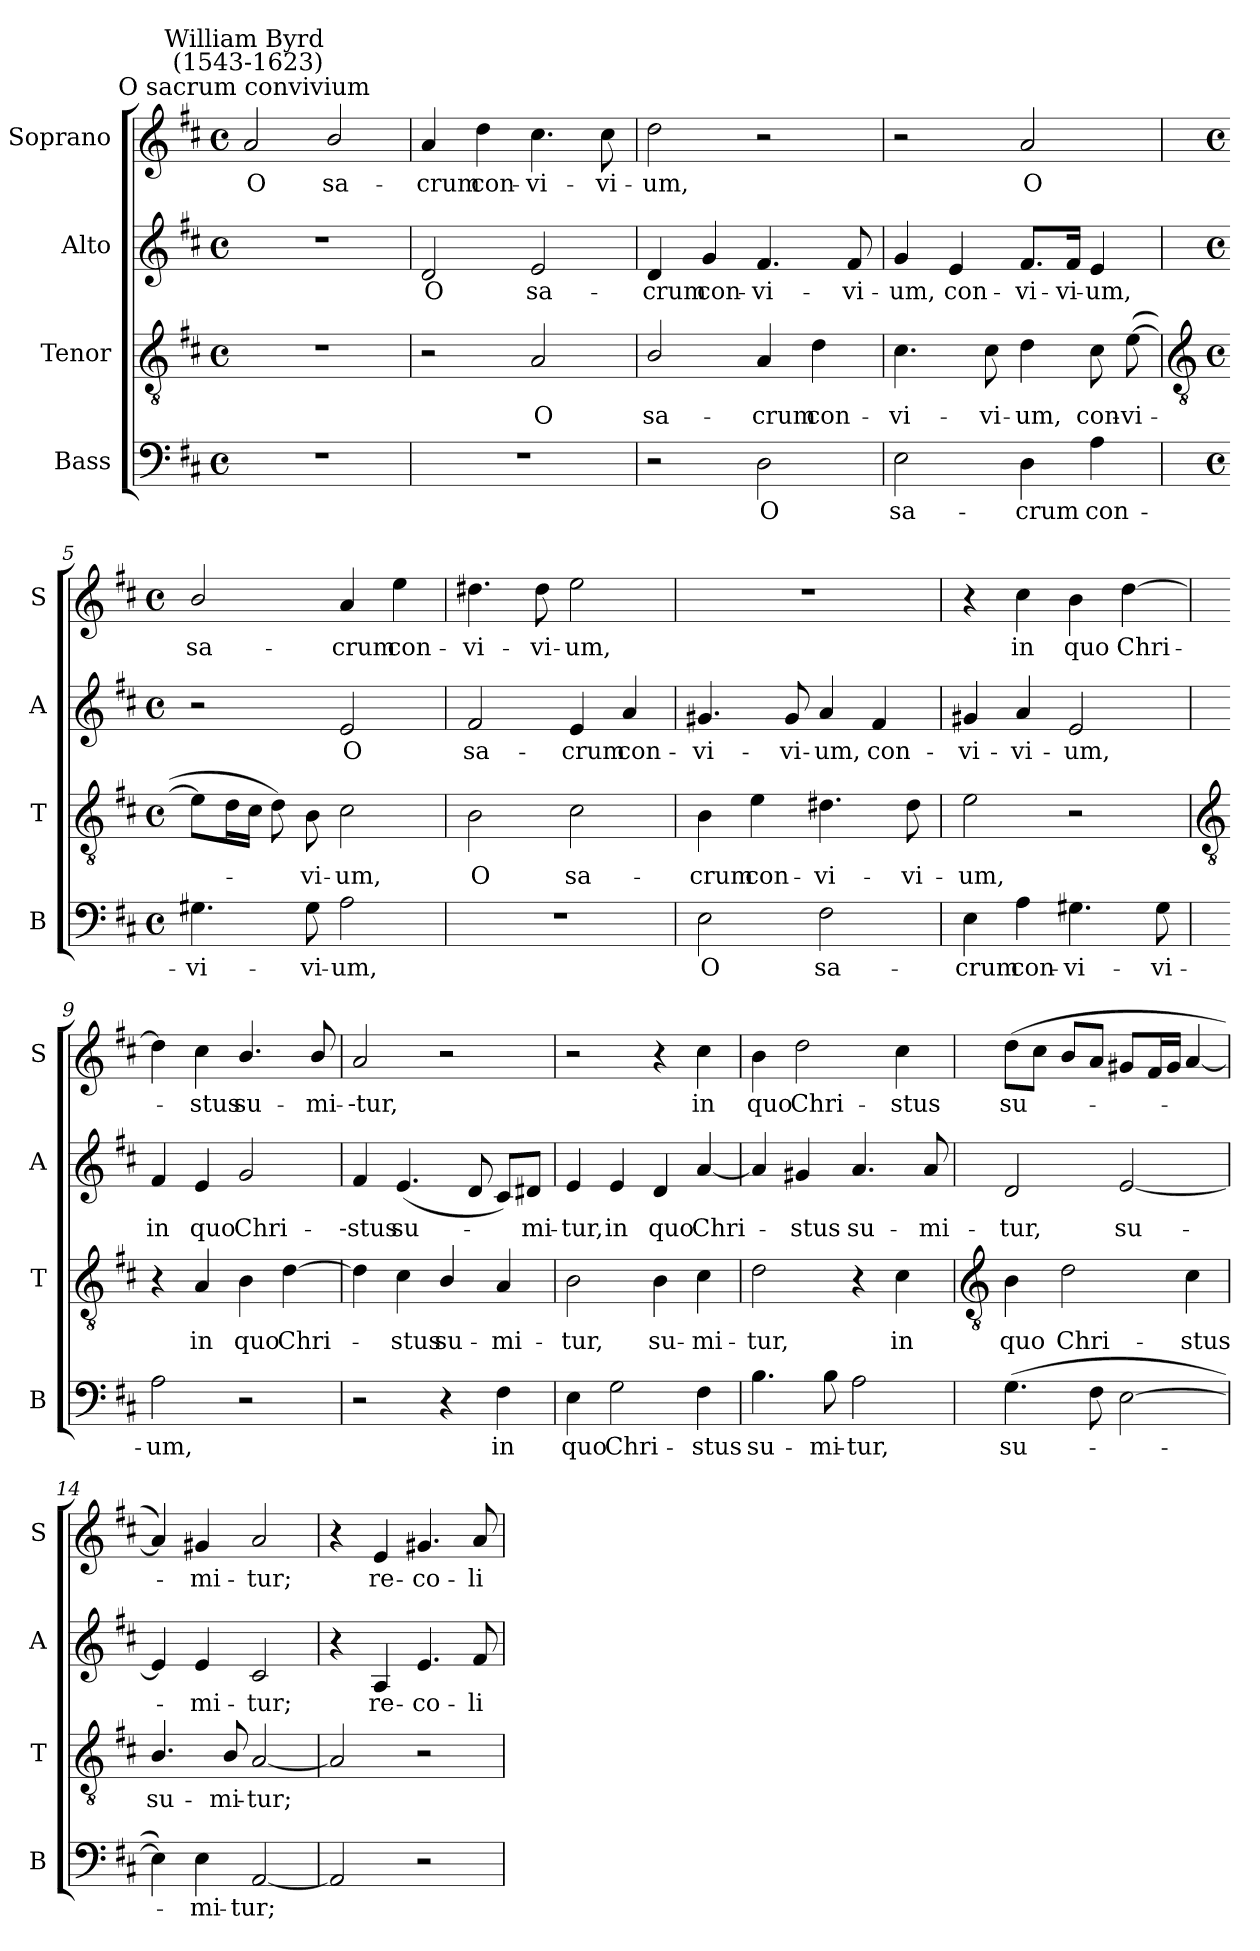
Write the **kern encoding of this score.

**kern	**text	**kern	**text	**kern	**text	**kern	**text
*part4	*part4	*part3	*part3	*part2	*part2	*part1	*part1
*staff4	*staff4	*staff3	*staff3	*staff2	*staff2	*staff1	*staff1
*I"Bass	*	*I"Tenor	*	*I"Alto	*	*I"Soprano	*
*I'B	*	*I'T	*	*I'A	*	*I'S	*
*clefF4	*	*clefGv2	*	*clefG2	*	*clefG2	*
*k[f#c#]	*	*k[f#c#]	*	*k[f#c#]	*	*k[f#c#]	*
*D:	*	*D:	*	*D:	*	*D:	*
*M4/4	*	*M4/4	*	*M4/4	*	*M4/4	*
*met(c)	*	*met(c)	*	*met(c)	*	*met(c)	*
=1	=1	=1	=1	=1	=1	=1	=1
!	!	!	!	!	!	!LO:TX:a:cj:t=O sacrum convivium	!
!	!	!	!	!	!	!LO:TX:a:cj:t=William Byrd\n (1543-1623)	!
!	!	!	!	!	!	!	!LO:LY:b
1r	.	1r	.	1r	.	2a	O
!	!	!	!	!	!	!	!LO:LY:b
.	.	.	.	.	.	2b/	sa-
=2	=2	=2	=2	=2	=2	=2	=2
!	!	!	!	!	!LO:LY:b	!	!LO:LY:b
1r	.	2r	.	2d	O	4a	-crum
!	!	!	!	!	!	!	!LO:LY:b
.	.	.	.	.	.	4dd	con-
!	!	!	!LO:LY:b	!	!LO:LY:b	!	!LO:LY:b
.	.	2A	O	2e	sa-	4.cc#	-vi-
!	!	!	!	!	!	!	!LO:LY:b
.	.	.	.	.	.	8cc#	-vi-
=3	=3	=3	=3	=3	=3	=3	=3
!	!	!	!LO:LY:b	!	!LO:LY:b	!	!LO:LY:b
2r	.	2B/	sa-	4d	-crum	2dd	-um,
!	!	!	!	!	!LO:LY:b	!	!
.	.	.	.	4g	con-	.	.
!	!LO:LY:b	!	!LO:LY:b	!	!LO:LY:b	!	!
2D	O	4A	-crum	4.f#	-vi-	2r	.
!	!	!	!LO:LY:b	!	!	!	!
.	.	4d	con-	.	.	.	.
!	!	!	!	!	!LO:LY:b	!	!
.	.	.	.	8f#	-vi-	.	.
=4	=4	=4	=4	=4	=4	=4	=4
!	!LO:LY:b	!	!LO:LY:b	!	!LO:LY:b	!	!
2E	sa-	4.c#	-vi-	4g	-um,	2r	.
!	!	!	!	!	!LO:LY:b	!	!
.	.	.	.	4e	con-	.	.
!	!	!	!LO:LY:b	!	!	!	!
.	.	8c#	-vi-	.	.	.	.
!	!LO:LY:b	!	!LO:LY:b	!	!LO:LY:b	!	!LO:LY:b
4D	-crum	4d	-um,	8.f#/L	-vi-	2a	O
!	!	!	!	!	!LO:LY:b	!	!
.	.	.	.	16f#/Jk	-vi-	.	.
!	!LO:LY:b	!	!LO:LY:b	!	!LO:LY:b	!	!
4A	con-	8c#	con-	4e	-um,	.	.
!	!	!	!LO:LY:b	!	!	!	!
.	.	(>[8e	-vi-	.	.	.	.
!!LO:LB:g=z
=5	=5	=5	=5	=5	=5	=5	=5
*	*	*clefGv2	*	*	*	*	*
*M4/4	*	*M4/4	*	*M4/4	*	*M4/4	*
*met(c)	*	*met(c)	*	*met(c)	*	*met(c)	*
!	!LO:LY:b	!	!	!	!	!	!LO:LY:b
4.G#X	-vi-	8eL]	.	2r	.	2b/	sa-
.	.	16dL	.	.	.	.	.
.	.	16c#JJ	.	.	.	.	.
.	.	8d)	.	.	.	.	.
!	!LO:LY:b	!	!LO:LY:b	!	!	!	!
8G#	-vi-	8B	vi-	.	.	.	.
!	!LO:LY:b	!	!LO:LY:b	!	!LO:LY:b	!	!LO:LY:b
2A	-um,	2c#	-um,	2e	O	4a	-crum
!	!	!	!	!	!	!	!LO:LY:b
.	.	.	.	.	.	4ee	con-
=6	=6	=6	=6	=6	=6	=6	=6
!	!	!	!LO:LY:b	!	!LO:LY:b	!	!LO:LY:b
1r	.	2B	O	2f#	sa-	4.dd#X	-vi-
!	!	!	!	!	!	!	!LO:LY:b
.	.	.	.	.	.	8dd#	-vi-
!	!	!	!LO:LY:b	!	!LO:LY:b	!	!LO:LY:b
.	.	2c#	sa-	4e	-crum	2ee	-um,
!	!	!	!	!	!LO:LY:b	!	!
.	.	.	.	4a	con-	.	.
=7	=7	=7	=7	=7	=7	=7	=7
!	!LO:LY:b	!	!LO:LY:b	!	!LO:LY:b	!	!
2E	O	4B	-crum	4.g#X	-vi-	1r	.
!	!	!	!LO:LY:b	!	!	!	!
.	.	4e	con-	.	.	.	.
!	!	!	!	!	!LO:LY:b	!	!
.	.	.	.	8g#	-vi-	.	.
!	!LO:LY:b	!	!LO:LY:b	!	!LO:LY:b	!	!
2F#	sa-	4.d#X	-vi-	4a	-um,	.	.
!	!	!	!	!	!LO:LY:b	!	!
.	.	.	.	4f#	con-	.	.
!	!	!	!LO:LY:b	!	!	!	!
.	.	8d#	-vi-	.	.	.	.
=8	=8	=8	=8	=8	=8	=8	=8
!	!LO:LY:b	!	!LO:LY:b	!	!LO:LY:b	!	!
4E	-crum	2e	-um,	4g#X	-vi-	4r	.
!	!LO:LY:b	!	!	!	!LO:LY:b	!	!LO:LY:b
4A	con-	.	.	4a	-vi-	4cc#	in
!	!LO:LY:b	!	!	!	!LO:LY:b	!	!LO:LY:b
4.G#X	-vi-	2r	.	2e	-um,	4b	quo
!	!	!	!	!	!	!	!LO:LY:b
.	.	.	.	.	.	[4dd	Chri-
!	!LO:LY:b	!	!	!	!	!	!
8G#	-vi-	.	.	.	.	.	.
!!LO:LB:g=z
=9	=9	=9	=9	=9	=9	=9	=9
*	*	*clefGv2	*	*	*	*	*
!	!LO:LY:b	!	!	!	!LO:LY:b	!	!
2A	-um,	4r	.	4f#	in	4dd]	.
!	!	!	!LO:LY:b	!	!LO:LY:b	!	!LO:LY:b
.	.	4A	in	4e	quo	4cc#	stus
!	!	!	!LO:LY:b	!	!LO:LY:b	!	!LO:LY:b
2r	.	4B	quo	2g	Chri-	4.b/	su-
!	!	!	!LO:LY:b	!	!	!	!
.	.	[4d	Chri-	.	.	.	.
!	!	!	!	!	!	!	!LO:LY:b
.	.	.	.	.	.	8b/	-mi-
=10	=10	=10	=10	=10	=10	=10	=10
!	!	!	!	!	!LO:LY:b	!	!LO:LY:b
2r	.	4d]	.	4f#	--stus	2a	--tur,
!	!	!	!LO:LY:b	!	!LO:LY:b	!	!
.	.	4c#	stus	(<4.e	su-	.	.
!	!	!	!LO:LY:b	!	!	!	!
4r	.	4B/	su-	.	.	2r	.
.	.	.	.	8d	.	.	.
!	!LO:LY:b	!	!LO:LY:b	!	!	!	!
4F#	in	4A	-mi-	8c#/L)	.	.	.
!	!	!	!	!	!LO:LY:b	!	!
.	.	.	.	8d#X/J	mi-	.	.
=11	=11	=11	=11	=11	=11	=11	=11
!	!LO:LY:b	!	!LO:LY:b	!	!LO:LY:b	!	!
4E	quo	2B	-tur,	4e	-tur,	2r	.
!	!LO:LY:b	!	!	!	!LO:LY:b	!	!
2G	Chri-	.	.	4e	in	.	.
!	!	!	!LO:LY:b	!	!LO:LY:b	!	!
.	.	4B	su-	4d	quo	4r	.
!	!LO:LY:b	!	!LO:LY:b	!	!LO:LY:b	!	!LO:LY:b
4F#	-stus	4c#	-mi-	[4a	Chri-	4cc#	in
=12	=12	=12	=12	=12	=12	=12	=12
!	!LO:LY:b	!	!LO:LY:b	!	!	!	!LO:LY:b
4.B	su-	2d	-tur,	4a]	.	4b	quo
!	!	!	!	!	!LO:LY:b	!	!LO:LY:b
.	.	.	.	4g#X	stus	2dd	Chri-
!	!LO:LY:b	!	!	!	!	!	!
8B	-mi-	.	.	.	.	.	.
!	!LO:LY:b	!	!	!	!LO:LY:b	!	!
2A	-tur,	4r	.	4.a	su-	.	.
!	!	!	!LO:LY:b	!	!	!	!LO:LY:b
.	.	4c#	in	.	.	4cc#	-stus
!	!	!	!	!	!LO:LY:b	!	!
.	.	.	.	8a	-mi-	.	.
!!LO:LB:g=z
=13	=13	=13	=13	=13	=13	=13	=13
*	*	*clefGv2	*	*	*	*	*
!	!LO:LY:b	!	!LO:LY:b	!	!LO:LY:b	!	!LO:LY:b
(>4.G	su-	4B	quo	2d	-tur,	(>8ddL	su-
.	.	.	.	.	.	8cc#J	.
!	!	!	!LO:LY:b	!	!	!	!
.	.	2d	Chri-	.	.	8b/L	.
8F#	.	.	.	.	.	8aJ	.
!	!	!	!	!	!LO:LY:b	!	!
[2E	.	.	.	[2e	su-	8g#XL	.
.	.	.	.	.	.	16f#L	.
.	.	.	.	.	.	16g#JJ	.
!	!	!	!LO:LY:b	!	!	!	!
.	.	4c#	-stus	.	.	[4a	.
=14	=14	=14	=14	=14	=14	=14	=14
!	!	!	!LO:LY:b	!	!	!	!
4E])	.	4.B/	su-	4e]	.	4a])	.
!	!LO:LY:b	!	!	!	!LO:LY:b	!	!LO:LY:b
4E	mi-	.	.	4e	mi-	4g#X	mi-
!	!	!	!LO:LY:b	!	!	!	!
.	.	8B/	-mi-	.	.	.	.
!	!LO:LY:b	!	!LO:LY:b	!	!LO:LY:b	!	!LO:LY:b
[2AA	-tur;	[2A	-tur;	2c#	-tur;	2a	-tur;
=15	=15	=15	=15	=15	=15	=15	=15
2AA]	.	2A]	.	4r	.	4r	.
!	!	!	!	!	!LO:LY:b	!	!LO:LY:b
.	.	.	.	4A	re-	4e	re-
!	!	!	!	!	!LO:LY:b	!	!LO:LY:b
2r	.	2r	.	4.e	-co-	4.g#X	-co-
!	!	!	!	!	!LO:LY:b	!	!LO:LY:b
.	.	.	.	8f#	-li-	8a	-li-
=	=	=	=	=	=	=	=
*-	*-	*-	*-	*-	*-	*-	*-
